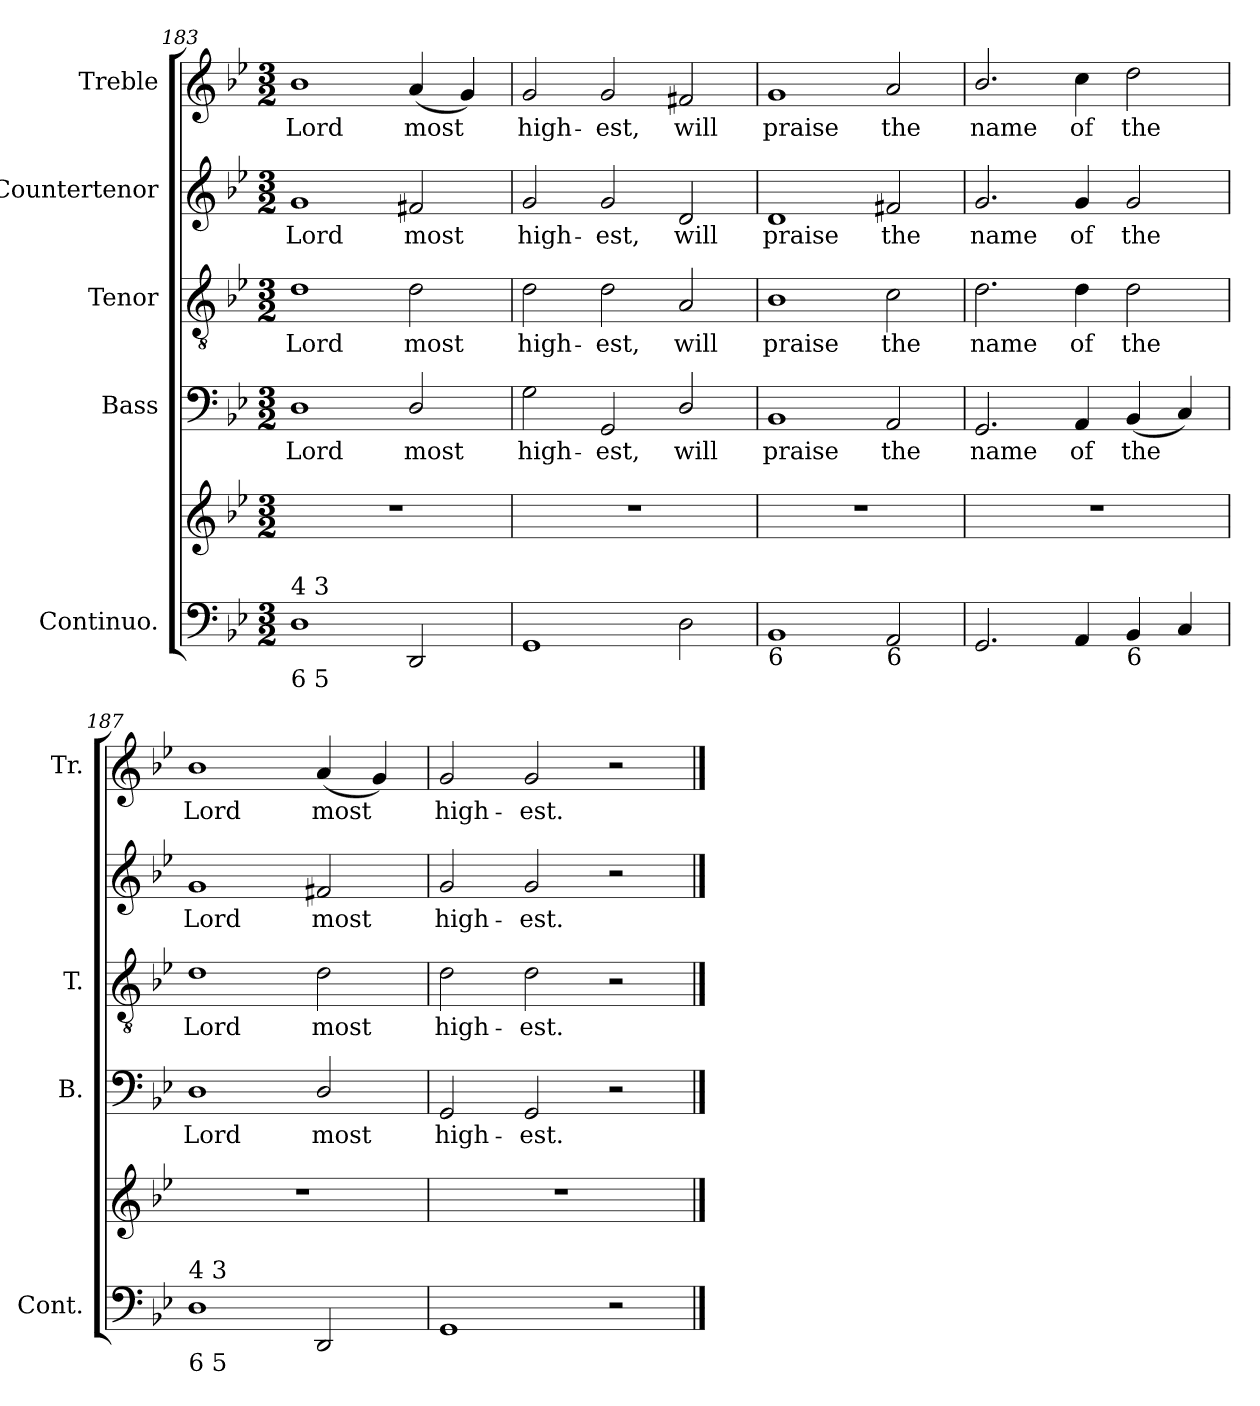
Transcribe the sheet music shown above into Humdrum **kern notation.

**kern	**kern	**kern	**text	**kern	**text	**kern	**text	**kern	**text
*part5	*part5	*part4	*part4	*part3	*part3	*part2	*part2	*part1	*part1
*staff6	*staff5	*staff4	*staff4	*staff3	*staff3	*staff2	*staff2	*staff1	*staff1
*I"Continuo.	*	*I"Bass	*	*I"Tenor	*	*I"Countertenor	*	*I"Treble	*
*I'Cont.	*	*I'B.	*	*I'T.	*	*	*	*I'Tr.	*
*clefF4	*clefG2	*clefF4	*	*clefGv2	*	*clefG2	*	*clefG2	*
*	*	*	*	*ITrd7c12	*	*	*	*	*
*k[b-e-]	*k[b-e-]	*k[b-e-]	*	*k[b-e-]	*	*k[b-e-]	*	*k[b-e-]	*
*g:	*g:	*g:	*	*g:	*	*g:	*	*g:	*
*M3/2	*M3/2	*M3/2	*	*M3/2	*	*M3/2	*	*M3/2	*
=183	=183	=183	=183	=183	=183	=183	=183	=183	=183
!	!LO:N:vis=1	!	!	!	!	!	!	!	!
!	!	!	!LO:LY:b:color=#000000	!	!	!	!	!	!
!	!	!	!	!	!LO:LY:b:color=#000000	!	!	!	!
!	!	!	!	!	!	!	!LO:LY:b:color=#000000	!	!
!LO:TX:b:t=6                                5	!	!	!	!	!	!	!	!	!
!LO:TX:t=4                                3	!	!	!	!	!	!	!	!	!
!	!	!	!	!	!	!	!	!	!LO:LY:b:color=#000000
1Di	1.r	1Di	Lord	1Di	Lord	1gi	Lord	1b-i	Lord
!	!	!	!LO:LY:b:color=#000000	!	!	!	!	!	!
!	!	!	!	!	!LO:LY:b:color=#000000	!	!	!	!
!	!	!	!	!	!	!	!LO:LY:b:color=#000000	!	!
!	!	!	!	!	!	!	!	!	!LO:LY:b:color=#000000
2DDi/	.	2Di/	most	2Di\	most	2f#Xi/	most	(4ai/	most
.	.	.	.	.	.	.	.	4gi/)	.
=184	=184	=184	=184	=184	=184	=184	=184	=184	=184
!	!LO:N:vis=1	!	!	!	!	!	!	!	!
!	!	!	!LO:LY:b:color=#000000	!	!	!	!	!	!
!	!	!	!	!	!LO:LY:b:color=#000000	!	!	!	!
!	!	!	!	!	!	!	!LO:LY:b:color=#000000	!	!
!	!	!	!	!	!	!	!	!	!LO:LY:b:color=#000000
1GGi	1.r	2Gi\	high-	2Di\	high-	2gi/	high-	2gi/	high-
!	!	!	!LO:LY:b:color=#000000	!	!	!	!	!	!
!	!	!	!	!	!LO:LY:b:color=#000000	!	!	!	!
!	!	!	!	!	!	!	!LO:LY:b:color=#000000	!	!
!	!	!	!	!	!	!	!	!	!LO:LY:b:color=#000000
.	.	2GGi/	-est,	2Di\	-est,	2gi/	-est,	2gi/	-est,
!	!	!	!LO:LY:b:color=#000000	!	!	!	!	!	!
!	!	!	!	!	!LO:LY:b:color=#000000	!	!	!	!
!	!	!	!	!	!	!	!LO:LY:b:color=#000000	!	!
!	!	!	!	!	!	!	!	!	!LO:LY:b:color=#000000
2Di\	.	2Di/	will	2AAi/	will	2di/	will	2f#Xi/	will
!!LO:LB:g=z
=185	=185	=185	=185	=185	=185	=185	=185	=185	=185
!	!LO:N:vis=1	!	!	!	!	!	!	!	!
!	!	!	!LO:LY:b:color=#000000	!	!	!	!	!	!
!	!	!	!	!	!LO:LY:b:color=#000000	!	!	!	!
!	!	!	!	!	!	!	!LO:LY:b:color=#000000	!	!
!LO:TX:b:t=6	!	!	!	!	!	!	!	!	!
!	!	!	!	!	!	!	!	!	!LO:LY:b:color=#000000
1BB-i	1.r	1BB-i	praise	1BB-i	praise	1di	praise	1gi	praise
!	!	!	!LO:LY:b:color=#000000	!	!	!	!	!	!
!	!	!	!	!	!LO:LY:b:color=#000000	!	!	!	!
!	!	!	!	!	!	!	!LO:LY:b:color=#000000	!	!
!LO:TX:b:t=6	!	!	!	!	!	!	!	!	!
!	!	!	!	!	!	!	!	!	!LO:LY:b:color=#000000
2AAi/	.	2AAi/	the	2Ci\	the	2f#Xi/	the	2ai/	the
=186	=186	=186	=186	=186	=186	=186	=186	=186	=186
!	!LO:N:vis=1	!	!	!	!	!	!	!	!
!	!	!	!LO:LY:b:color=#000000	!	!	!	!	!	!
!	!	!	!	!	!LO:LY:b:color=#000000	!	!	!	!
!	!	!	!	!	!	!	!LO:LY:b:color=#000000	!	!
!	!	!	!	!	!	!	!	!	!LO:LY:b:color=#000000
2.GGi/	1.r	2.GGi/	name	2.Di\	name	2.gi/	name	2.b-i/	name
!	!	!	!LO:LY:b:color=#000000	!	!	!	!	!	!
!	!	!	!	!	!LO:LY:b:color=#000000	!	!	!	!
!	!	!	!	!	!	!	!LO:LY:b:color=#000000	!	!
!	!	!	!	!	!	!	!	!	!LO:LY:b:color=#000000
4AAi/	.	4AAi/	of	4Di\	of	4gi/	of	4cci\	of
!	!	!	!LO:LY:b:color=#000000	!	!	!	!	!	!
!	!	!	!	!	!LO:LY:b:color=#000000	!	!	!	!
!	!	!	!	!	!	!	!LO:LY:b:color=#000000	!	!
!LO:TX:b:t=6	!	!	!	!	!	!	!	!	!
!	!	!	!	!	!	!	!	!	!LO:LY:b:color=#000000
4BB-i/	.	(4BB-i/	the	2Di\	the	2gi/	the	2ddi\	the
4Ci/	.	4Ci/)	.	.	.	.	.	.	.
=187	=187	=187	=187	=187	=187	=187	=187	=187	=187
!	!LO:N:vis=1	!	!	!	!	!	!	!	!
!	!	!	!LO:LY:b:color=#000000	!	!	!	!	!	!
!	!	!	!	!	!LO:LY:b:color=#000000	!	!	!	!
!	!	!	!	!	!	!	!LO:LY:b:color=#000000	!	!
!LO:TX:b:t=6                                5	!	!	!	!	!	!	!	!	!
!LO:TX:t=4                                3	!	!	!	!	!	!	!	!	!
!	!	!	!	!	!	!	!	!	!LO:LY:b:color=#000000
1Di	1.r	1Di	Lord	1Di	Lord	1gi	Lord	1b-i	Lord
!	!	!	!LO:LY:b:color=#000000	!	!	!	!	!	!
!	!	!	!	!	!LO:LY:b:color=#000000	!	!	!	!
!	!	!	!	!	!	!	!LO:LY:b:color=#000000	!	!
!	!	!	!	!	!	!	!	!	!LO:LY:b:color=#000000
2DDi/	.	2Di/	most	2Di\	most	2f#Xi/	most	(4ai/	most
.	.	.	.	.	.	.	.	4gi/)	.
=188	=188	=188	=188	=188	=188	=188	=188	=188	=188
!	!LO:N:vis=1	!	!	!	!	!	!	!	!
!	!	!	!LO:LY:b:color=#000000	!	!	!	!	!	!
!	!	!	!	!	!LO:LY:b:color=#000000	!	!	!	!
!	!	!	!	!	!	!	!LO:LY:b:color=#000000	!	!
!	!	!	!	!	!	!	!	!	!LO:LY:b:color=#000000
1GGi	1.r	2GGi/	high-	2Di\	high-	2gi/	high-	2gi/	high-
!	!	!	!LO:LY:b:color=#000000	!	!	!	!	!	!
!	!	!	!	!	!LO:LY:b:color=#000000	!	!	!	!
!	!	!	!	!	!	!	!LO:LY:b:color=#000000	!	!
!	!	!	!	!	!	!	!	!	!LO:LY:b:color=#000000
.	.	2GGi/	-est.	2Di\	-est.	2gi/	-est.	2gi/	-est.
2r	.	2r	.	2r	.	2r	.	2r	.
==	==	==	==	==	==	==	==	==	==
*-	*-	*-	*-	*-	*-	*-	*-	*-	*-
